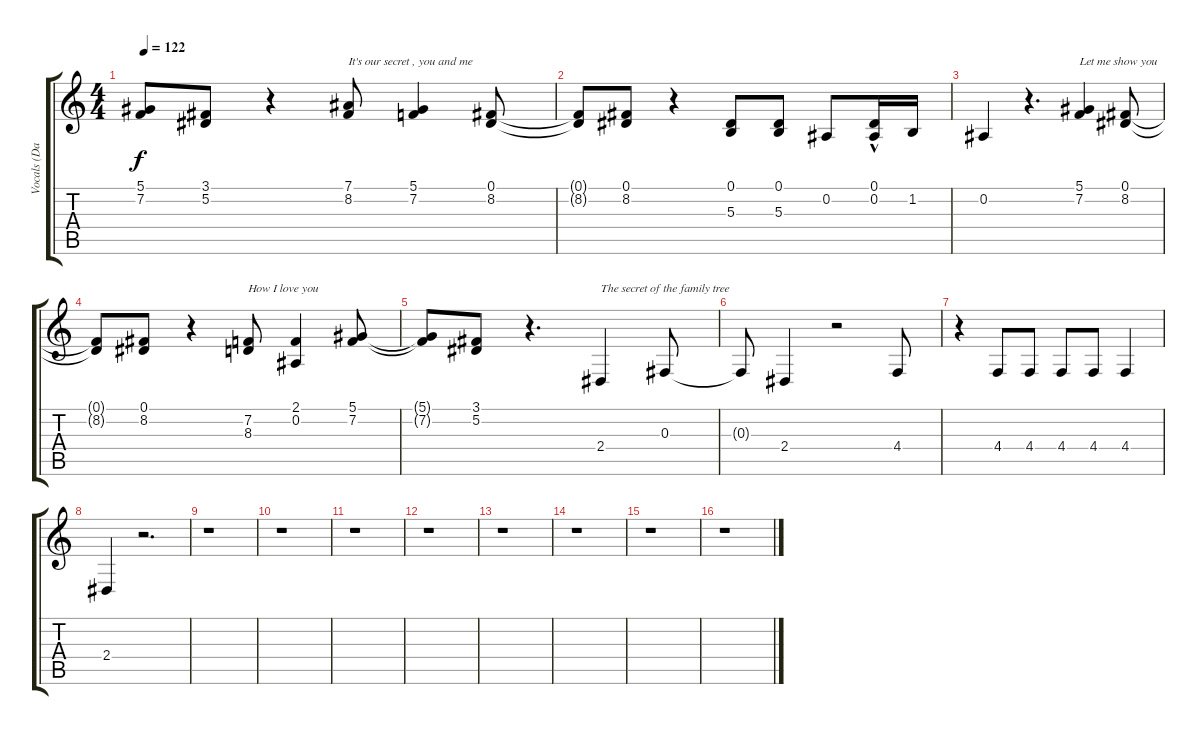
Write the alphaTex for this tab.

\track ("Vocals (Dave Mustaine)" "Vocals (Da") {instrument lead6voice}
\staff {score tabs}
\tuning (Eb4 Bb3 Gb3 Db3 Ab2 Eb2) {hide}
\ts (4 4)
\tempo 122
\clef g2
\ks c
(5.1{t} 7.2{t}).8{dy f} (3.1 5.2).8 r.4 (7.1 8.2).8{txt "It's our secret , you and me"} (5.1 7.2).4 (0.1 8.2).8 |
(0.1{t} 8.2{t}).8 (0.1 8.2).8 r.4 (0.1 5.3).8 (0.1 5.3).8 0.2.8 (0.1{hac} 0.2).16 1.2.16 |
0.2.4 r.4{d} (5.1 7.2).4{txt "Let me show you"} (0.1 8.2).8 |
(0.1{t} 8.2{t}).8 (0.1 8.2).8 r.4 (7.2 8.3).8{txt "How I love you"} (2.1 0.2).4 (5.1 7.2).8 |
(5.1{t} 7.2{t}).8 (3.1 5.2).8 r.4{d} 2.4.4{txt "The secret of the family tree"} 0.3.8 |
0.3{t}.8 2.4.4 r.2 4.4.8 |
r.4 4.4.8 4.4.8 4.4.8 4.4.8 4.4.4 |
2.4.4 r.2{d} |
r.1 |
r.1 |
r.1 |
r.1 |
r.1 |
r.1 |
r.1 |
r.1
